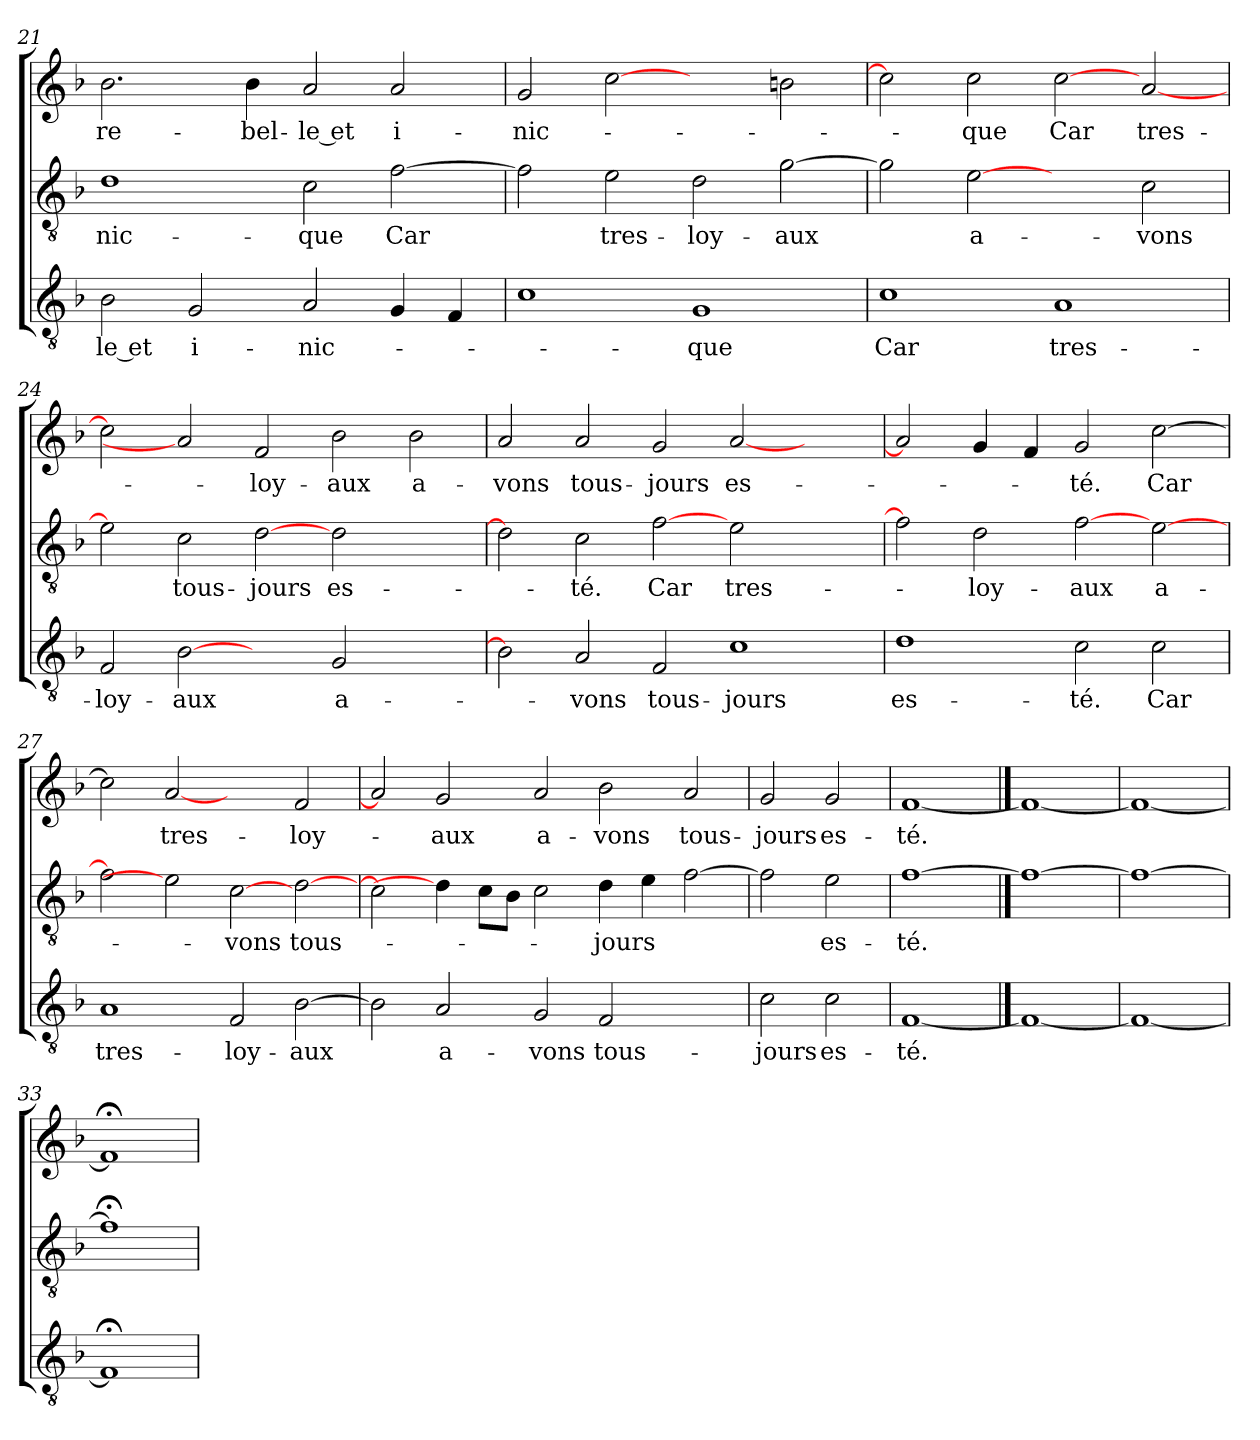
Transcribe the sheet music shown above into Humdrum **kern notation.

**kern	**text	**kern	**text	**kern	**text
*part3	*part3	*part2	*part2	*part1	*part1
*staff3	*staff3	*staff2	*staff2	*staff1	*staff1
*clefGv2	*	*clefGv2	*	*clefG2	*
*k[b-]	*	*k[b-]	*	*k[b-]	*
=21	=21	=21	=21	=21	=21
2B-	-le et	1d	-nic-	2.b-	re-
2G	i-	.	.	.	.
.	.	.	.	4b-	-bel-
2A	-nic-	2c	-que	2a	-le et
4G	.	[2f	Car	2a	i-
4F	.	.	.	.	.
!!LO:LB:g=z
=22	=22	=22	=22	=22	=22
1c	.	2f]	.	2g	-nic-
.	.	2e	tres-	[2cc	.
1G	-que	2d	-loy-	2ryy	.
.	.	[2g	-aux	2bn	.
=23	=23	=23	=23	=23	=23
1c	Car	2g]	.	2cc]	.
.	.	[2e	a-	2cc	-que
1A	tres-	2ryy	.	[2cc	Car
.	.	2c	-vons	[2a	tres-
=24	=24	=24	=24	=24	=24
2F	-loy-	2e]	.	2cc]	.
[2B-	-aux	2c	tous-	2a]	.
2ryy	.	[2d	-jours	2f	-loy-
2G	a-	2d	es-	2b-	-aux
2ryy	.	2ryy	.	2b-	a-
=25	=25	=25	=25	=25	=25
2B-]	.	2d]	.	2a	-vons
2A	-vons	2c	-té.	2a	tous-
2F	tous-	[2f	Car	2g	-jours
1c	-jours	2e	tres-	[2a	es-
.	.	2ryy	.	2ryy	.
!!LO:LB:g=z
=26	=26	=26	=26	=26	=26
1d	es-	2f]	.	2a]	.
.	.	2d	-loy-	4g	.
.	.	.	.	4f	.
2c	-té.	[2f	-aux	2g	-té.
2c	Car	[2e	a-	[2cc	Car
=27	=27	=27	=27	=27	=27
1A	tres-	2f]	.	2cc]	.
.	.	2e]	.	[2a	tres-
2F	-loy-	[2c	-vons	2ryy	.
[2B-	-aux	[2d	tous-	2f	-loy-
=28	=28	=28	=28	=28	=28
2B-]	.	2c]	.	2a]	.
2A	a-	4d]	.	2g	-aux
.	.	8cL	.	.	.
.	.	8B-J	.	.	.
2G	-vons	2c	.	2a	a-
2F	tous-	4d	-jours	2b-	-vons
.	.	4e	.	.	.
2ryy	.	[2f	.	2a	tous-
=29	=29	=29	=29	=29	=29
2c	-jours	2f]	.	2g	-jours
2c	es-	2e	es-	2g	es-
=30	=30	=30	=30	=30	=30
[1F	-té.	[1f	-té.	[1f	-té.
==31	==31	==31	==31	==31	==31
1F_	.	1f_	.	1f_	.
=32	=32	=32	=32	=32	=32
1F_	.	1f_	.	1f_	.
=33	=33	=33	=33	=33	=33
1F;<]	.	1f;<]	.	1f;<]	.
=	=	=	=	=	=
*-	*-	*-	*-	*-	*-
